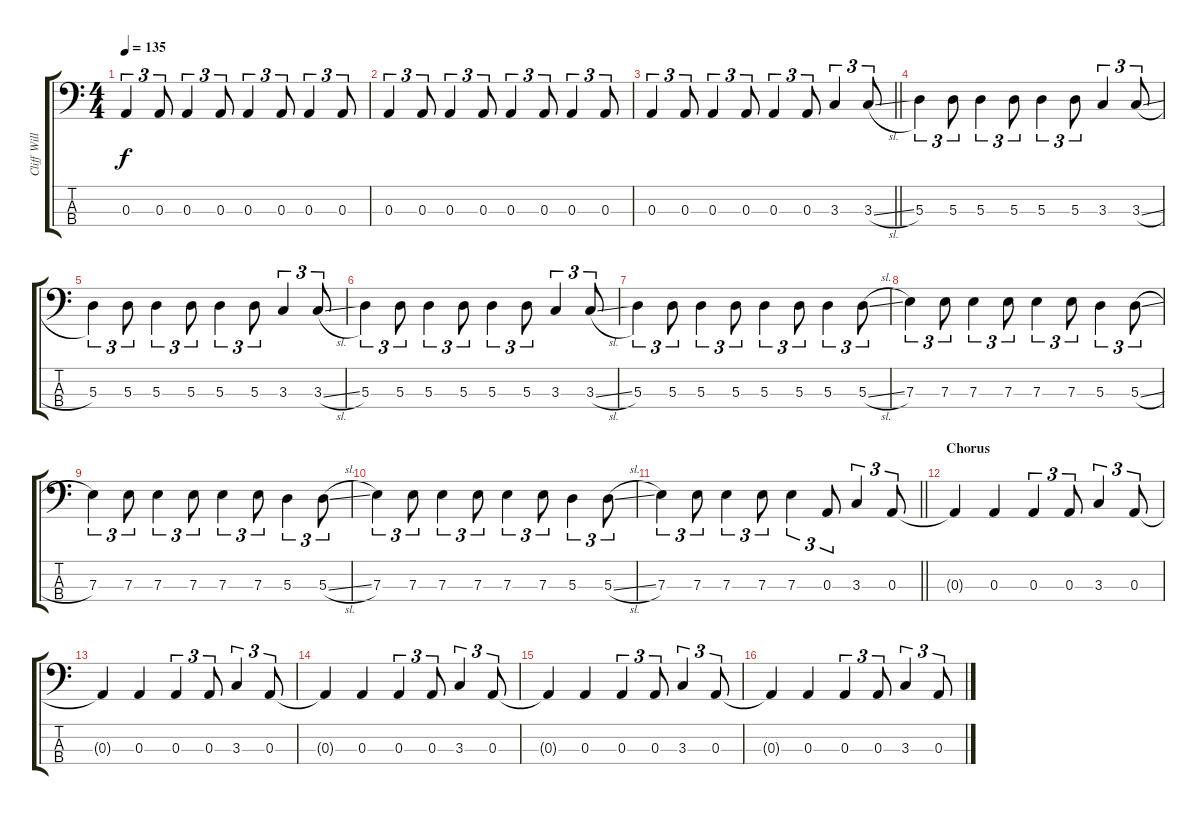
\track ("Cliff Williams" "Cliff Will") {instrument electricbassfinger}
\staff {score tabs}
\tuning (G2 D2 A1 E1) {hide}
\ts (4 4)
\tempo 135
\clef f4
\ks c
0.3.4{tu (3 2) dy f} 0.3.8{tu (3 2)} 0.3.4{tu (3 2)} 0.3.8{tu (3 2)} 0.3.4{tu (3 2)} 0.3.8{tu (3 2)} 0.3.4{tu (3 2)} 0.3.8{tu (3 2)} |
0.3.4{tu (3 2)} 0.3.8{tu (3 2)} 0.3.4{tu (3 2)} 0.3.8{tu (3 2)} 0.3.4{tu (3 2)} 0.3.8{tu (3 2)} 0.3.4{tu (3 2)} 0.3.8{tu (3 2)} |
\barLineRight lightlight
0.3.4{tu (3 2)} 0.3.8{tu (3 2)} 0.3.4{tu (3 2)} 0.3.8{tu (3 2)} 0.3.4{tu (3 2)} 0.3.8{tu (3 2)} 3.3.4{tu (3 2)} 3.3{sl}.8{tu (3 2)} |
5.3.4{tu (3 2)} 5.3.8{tu (3 2)} 5.3.4{tu (3 2)} 5.3.8{tu (3 2)} 5.3.4{tu (3 2)} 5.3.8{tu (3 2)} 3.3.4{tu (3 2)} 3.3{sl}.8{tu (3 2)} |
5.3.4{tu (3 2)} 5.3.8{tu (3 2)} 5.3.4{tu (3 2)} 5.3.8{tu (3 2)} 5.3.4{tu (3 2)} 5.3.8{tu (3 2)} 3.3.4{tu (3 2)} 3.3{sl}.8{tu (3 2)} |
5.3.4{tu (3 2)} 5.3.8{tu (3 2)} 5.3.4{tu (3 2)} 5.3.8{tu (3 2)} 5.3.4{tu (3 2)} 5.3.8{tu (3 2)} 3.3.4{tu (3 2)} 3.3{sl}.8{tu (3 2)} |
5.3.4{tu (3 2)} 5.3.8{tu (3 2)} 5.3.4{tu (3 2)} 5.3.8{tu (3 2)} 5.3.4{tu (3 2)} 5.3.8{tu (3 2)} 5.3.4{tu (3 2)} 5.3{sl}.8{tu (3 2)} |
7.3.4{tu (3 2)} 7.3.8{tu (3 2)} 7.3.4{tu (3 2)} 7.3.8{tu (3 2)} 7.3.4{tu (3 2)} 7.3.8{tu (3 2)} 5.3.4{tu (3 2)} 5.3{sl}.8{tu (3 2)} |
7.3.4{tu (3 2)} 7.3.8{tu (3 2)} 7.3.4{tu (3 2)} 7.3.8{tu (3 2)} 7.3.4{tu (3 2)} 7.3.8{tu (3 2)} 5.3.4{tu (3 2)} 5.3{sl}.8{tu (3 2)} |
7.3.4{tu (3 2)} 7.3.8{tu (3 2)} 7.3.4{tu (3 2)} 7.3.8{tu (3 2)} 7.3.4{tu (3 2)} 7.3.8{tu (3 2)} 5.3.4{tu (3 2)} 5.3{sl}.8{tu (3 2)} |
\barLineRight lightlight
7.3.4{tu (3 2)} 7.3.8{tu (3 2)} 7.3.4{tu (3 2)} 7.3.8{tu (3 2)} 7.3.4{tu (3 2)} 0.3.8{tu (3 2)} 3.3.4{tu (3 2)} 0.3.8{tu (3 2)} |
\section ("" "Chorus")
0.3{t}.4 0.3.4 0.3.4{tu (3 2)} 0.3.8{tu (3 2)} 3.3.4{tu (3 2)} 0.3.8{tu (3 2)} |
0.3{t}.4 0.3.4 0.3.4{tu (3 2)} 0.3.8{tu (3 2)} 3.3.4{tu (3 2)} 0.3.8{tu (3 2)} |
0.3{t}.4 0.3.4 0.3.4{tu (3 2)} 0.3.8{tu (3 2)} 3.3.4{tu (3 2)} 0.3.8{tu (3 2)} |
0.3{t}.4 0.3.4 0.3.4{tu (3 2)} 0.3.8{tu (3 2)} 3.3.4{tu (3 2)} 0.3.8{tu (3 2)} |
0.3{t}.4 0.3.4 0.3.4{tu (3 2)} 0.3.8{tu (3 2)} 3.3.4{tu (3 2)} 0.3.8{tu (3 2)}
